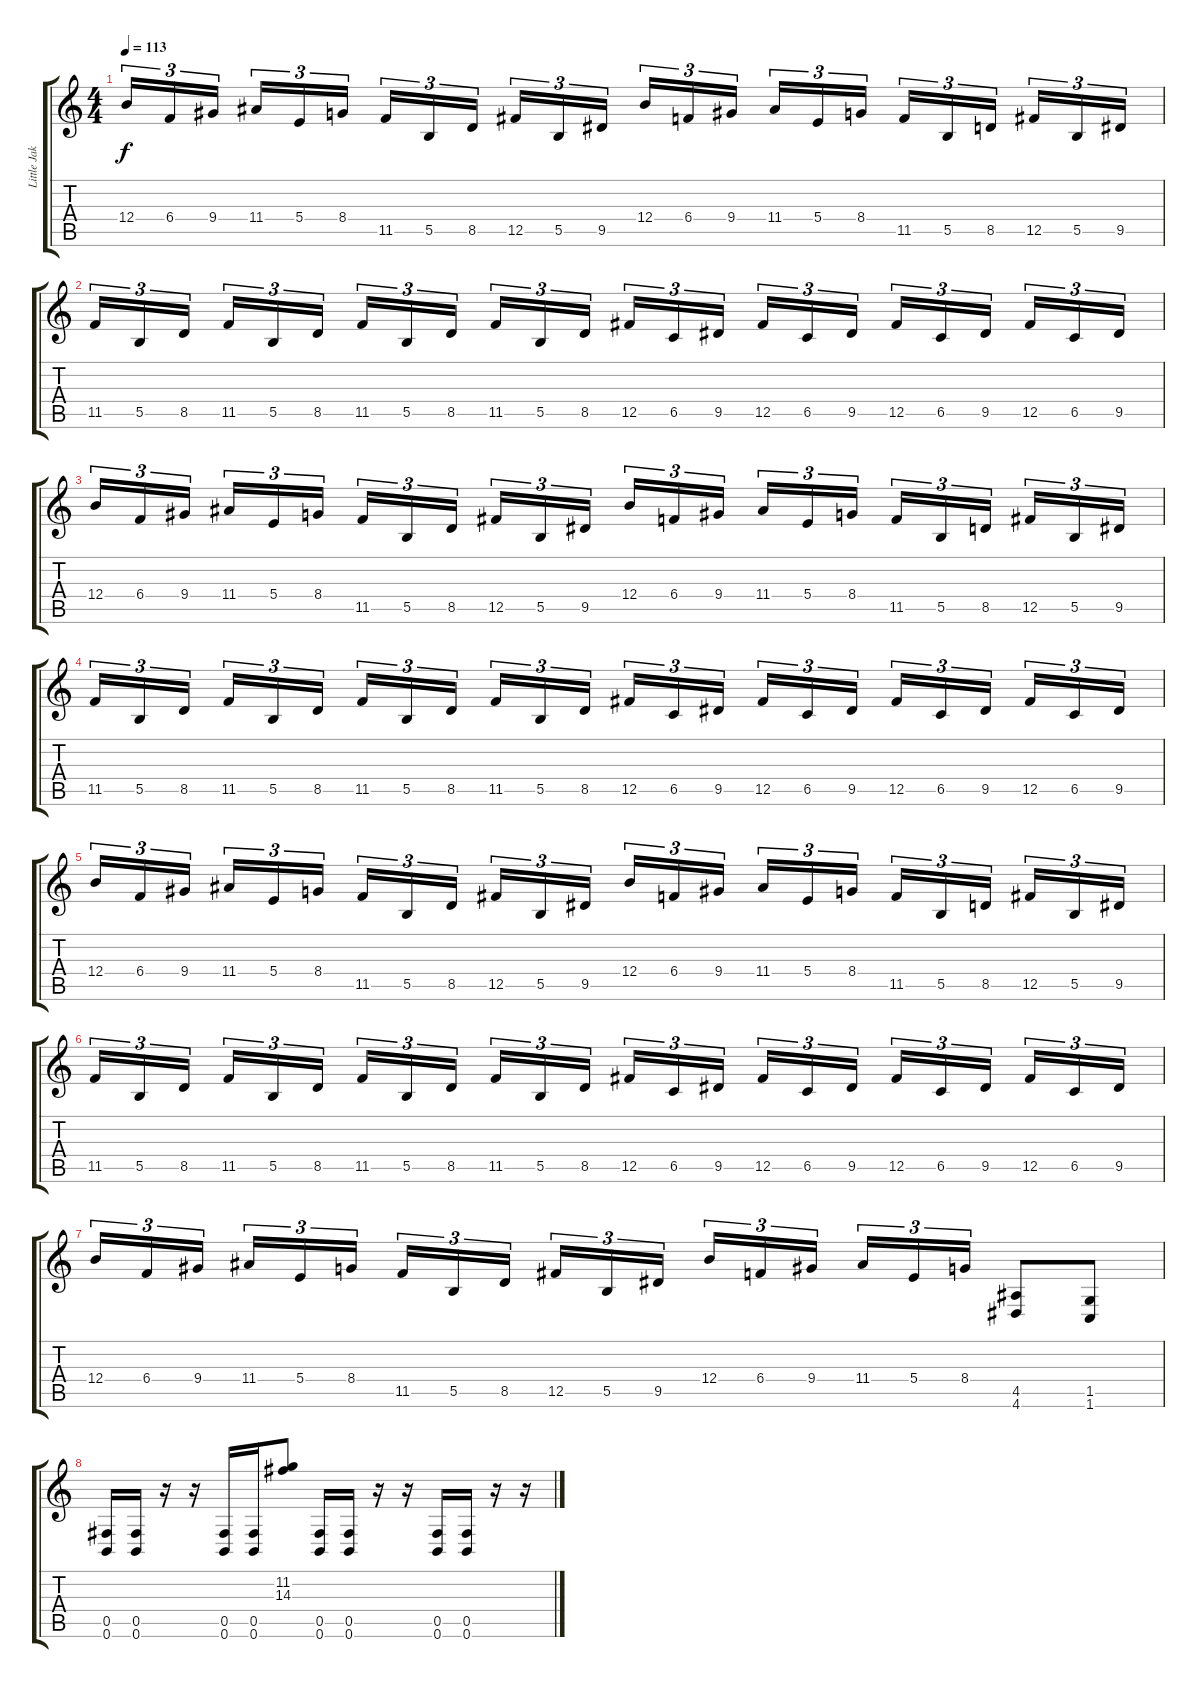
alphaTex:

\track ("Little Jake" "Little Jak") {instrument distortionguitar}
\staff {score tabs}
\tuning (Db4 Ab3 E3 B2 Gb2 B1) {hide}
\ts (4 4)
\tempo 113
\clef g2
\ks c
12.4.16{tu (3 2) dy f} 6.4.16{tu (3 2)} 9.4.16{tu (3 2) beam splitsecondary} 11.4.16{tu (3 2)} 5.4.16{tu (3 2)} 8.4.16{tu (3 2)} 11.5.16{tu (3 2)} 5.5.16{tu (3 2)} 8.5.16{tu (3 2) beam splitsecondary} 12.5.16{tu (3 2)} 5.5.16{tu (3 2)} 9.5.16{tu (3 2)} 12.4.16{tu (3 2)} 6.4.16{tu (3 2)} 9.4.16{tu (3 2) beam splitsecondary} 11.4.16{tu (3 2)} 5.4.16{tu (3 2)} 8.4.16{tu (3 2)} 11.5.16{tu (3 2)} 5.5.16{tu (3 2)} 8.5.16{tu (3 2) beam splitsecondary} 12.5.16{tu (3 2)} 5.5.16{tu (3 2)} 9.5.16{tu (3 2)} |
11.5.16{tu (3 2)} 5.5.16{tu (3 2)} 8.5.16{tu (3 2) beam splitsecondary} 11.5.16{tu (3 2)} 5.5.16{tu (3 2)} 8.5.16{tu (3 2)} 11.5.16{tu (3 2)} 5.5.16{tu (3 2)} 8.5.16{tu (3 2) beam splitsecondary} 11.5.16{tu (3 2)} 5.5.16{tu (3 2)} 8.5.16{tu (3 2)} 12.5.16{tu (3 2)} 6.5.16{tu (3 2)} 9.5.16{tu (3 2) beam splitsecondary} 12.5.16{tu (3 2)} 6.5.16{tu (3 2)} 9.5.16{tu (3 2)} 12.5.16{tu (3 2)} 6.5.16{tu (3 2)} 9.5.16{tu (3 2) beam splitsecondary} 12.5.16{tu (3 2)} 6.5.16{tu (3 2)} 9.5.16{tu (3 2)} |
12.4.16{tu (3 2)} 6.4.16{tu (3 2)} 9.4.16{tu (3 2) beam splitsecondary} 11.4.16{tu (3 2)} 5.4.16{tu (3 2)} 8.4.16{tu (3 2)} 11.5.16{tu (3 2)} 5.5.16{tu (3 2)} 8.5.16{tu (3 2) beam splitsecondary} 12.5.16{tu (3 2)} 5.5.16{tu (3 2)} 9.5.16{tu (3 2)} 12.4.16{tu (3 2)} 6.4.16{tu (3 2)} 9.4.16{tu (3 2) beam splitsecondary} 11.4.16{tu (3 2)} 5.4.16{tu (3 2)} 8.4.16{tu (3 2)} 11.5.16{tu (3 2)} 5.5.16{tu (3 2)} 8.5.16{tu (3 2) beam splitsecondary} 12.5.16{tu (3 2)} 5.5.16{tu (3 2)} 9.5.16{tu (3 2)} |
11.5.16{tu (3 2)} 5.5.16{tu (3 2)} 8.5.16{tu (3 2) beam splitsecondary} 11.5.16{tu (3 2)} 5.5.16{tu (3 2)} 8.5.16{tu (3 2)} 11.5.16{tu (3 2)} 5.5.16{tu (3 2)} 8.5.16{tu (3 2) beam splitsecondary} 11.5.16{tu (3 2)} 5.5.16{tu (3 2)} 8.5.16{tu (3 2)} 12.5.16{tu (3 2)} 6.5.16{tu (3 2)} 9.5.16{tu (3 2) beam splitsecondary} 12.5.16{tu (3 2)} 6.5.16{tu (3 2)} 9.5.16{tu (3 2)} 12.5.16{tu (3 2)} 6.5.16{tu (3 2)} 9.5.16{tu (3 2) beam splitsecondary} 12.5.16{tu (3 2)} 6.5.16{tu (3 2)} 9.5.16{tu (3 2)} |
12.4.16{tu (3 2)} 6.4.16{tu (3 2)} 9.4.16{tu (3 2) beam splitsecondary} 11.4.16{tu (3 2)} 5.4.16{tu (3 2)} 8.4.16{tu (3 2)} 11.5.16{tu (3 2)} 5.5.16{tu (3 2)} 8.5.16{tu (3 2) beam splitsecondary} 12.5.16{tu (3 2)} 5.5.16{tu (3 2)} 9.5.16{tu (3 2)} 12.4.16{tu (3 2)} 6.4.16{tu (3 2)} 9.4.16{tu (3 2) beam splitsecondary} 11.4.16{tu (3 2)} 5.4.16{tu (3 2)} 8.4.16{tu (3 2)} 11.5.16{tu (3 2)} 5.5.16{tu (3 2)} 8.5.16{tu (3 2) beam splitsecondary} 12.5.16{tu (3 2)} 5.5.16{tu (3 2)} 9.5.16{tu (3 2)} |
11.5.16{tu (3 2)} 5.5.16{tu (3 2)} 8.5.16{tu (3 2) beam splitsecondary} 11.5.16{tu (3 2)} 5.5.16{tu (3 2)} 8.5.16{tu (3 2)} 11.5.16{tu (3 2)} 5.5.16{tu (3 2)} 8.5.16{tu (3 2) beam splitsecondary} 11.5.16{tu (3 2)} 5.5.16{tu (3 2)} 8.5.16{tu (3 2)} 12.5.16{tu (3 2)} 6.5.16{tu (3 2)} 9.5.16{tu (3 2) beam splitsecondary} 12.5.16{tu (3 2)} 6.5.16{tu (3 2)} 9.5.16{tu (3 2)} 12.5.16{tu (3 2)} 6.5.16{tu (3 2)} 9.5.16{tu (3 2) beam splitsecondary} 12.5.16{tu (3 2)} 6.5.16{tu (3 2)} 9.5.16{tu (3 2)} |
12.4.16{tu (3 2)} 6.4.16{tu (3 2)} 9.4.16{tu (3 2) beam splitsecondary} 11.4.16{tu (3 2)} 5.4.16{tu (3 2)} 8.4.16{tu (3 2)} 11.5.16{tu (3 2)} 5.5.16{tu (3 2)} 8.5.16{tu (3 2) beam splitsecondary} 12.5.16{tu (3 2)} 5.5.16{tu (3 2)} 9.5.16{tu (3 2)} 12.4.16{tu (3 2)} 6.4.16{tu (3 2)} 9.4.16{tu (3 2) beam splitsecondary} 11.4.16{tu (3 2)} 5.4.16{tu (3 2)} 8.4.16{tu (3 2)} (4.5 4.6).8 (1.5 1.6).8 |
(0.5 0.6).16 (0.5 0.6).16 r.16 r.16 (0.5 0.6).16 (0.5 0.6).16 (11.2 14.3).8 (0.5 0.6).16 (0.5 0.6).16 r.16 r.16 (0.5 0.6).16 (0.5 0.6).16 r.16 r.16
